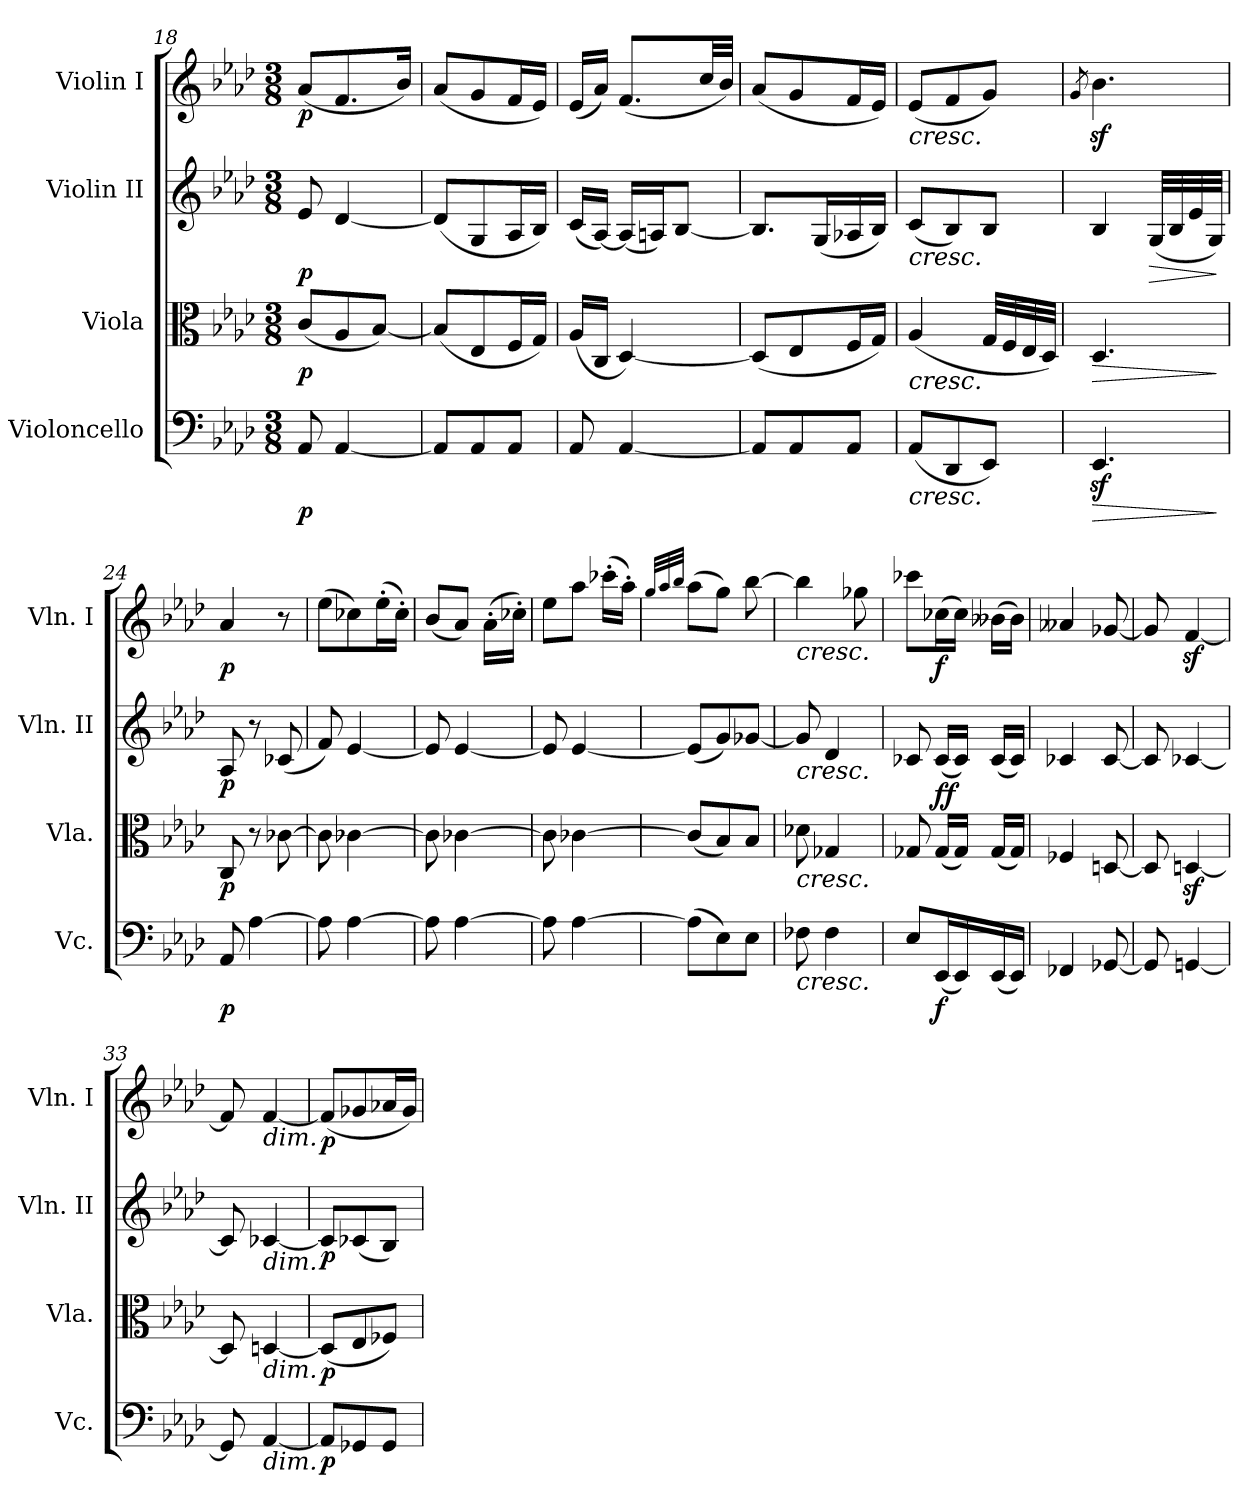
**kern	**dynam	**kern	**dynam	**kern	**dynam	**kern	**dynam
*part4	*part4	*part3	*part3	*part2	*part2	*part1	*part1
*staff4	*staff4	*staff3	*staff3	*staff2	*staff2	*staff1	*staff1
*I"Violoncello	*	*I"Viola	*	*I"Violin II	*	*I"Violin I	*
*I'Vc.	*	*I'Vla.	*	*I'Vln. II	*	*I'Vln. I	*
*clefF4	*	*clefC3	*	*clefG2	*	*clefG2	*
*k[b-e-a-d-]	*	*k[b-e-a-d-]	*	*k[b-e-a-d-]	*	*k[b-e-a-d-]	*
*A-:	*	*A-:	*	*A-:	*	*A-:	*
*M3/8	*	*M3/8	*	*M3/8	*	*M3/8	*
=18	=18	=18	=18	=18	=18	=18	=18
8AA-	p	(8cL	p	8e-	p	(8a-L	p
[4AA-	.	8A-	.	[4d-	.	8.f	.
.	.	[8B-J)	.	.	.	.	.
.	.	.	.	.	.	16b-Jk)	.
=19	=19	=19	=19	=19	=19	=19	=19
8AA-L]	.	(8B-L]	.	(8d-L]	.	(8a-L	.
8AA-	.	8E-	.	8G	.	8g	.
8AA-J	.	16FL	.	16A-L	.	16fL	.
.	.	16GJJ)	.	16B-JJ)	.	16e-JJ)	.
=20	=20	=20	=20	=20	=20	=20	=20
8AA-	.	(16A-LL	.	(16cLL	.	(16e-LL	.
.	.	16CJJ	.	[16A-JJ)	.	16a-JJ)	.
[4AA-	.	[4D-)	.	(16A-LL]	.	(8.fL	.
.	.	.	.	16AnJ)	.	.	.
.	.	.	.	[8B-J	.	.	.
.	.	.	.	.	.	32ccLL	.
.	.	.	.	.	.	32b-JJJ)	.
=21	=21	=21	=21	=21	=21	=21	=21
8AA-L]	.	(8D-L]	.	8.B-L]	.	(8a-L	.
8AA-	.	8E-	.	.	.	8g	.
.	.	.	.	(16GL	.	.	.
8AA-J	.	16FL	.	16A-X	.	16fL	.
.	.	16GJJ)	.	16B-JJ)	.	16e-JJ)	.
=22	=22	=22	=22	=22	=22	=22	=22
!	!	!	!	!	!	!LO:TX:b:i:t=cresc.	!
!	!	!	!	!LO:TX:b:i:t=cresc.	!	!	!
!	!	!LO:TX:b:i:t=cresc.	!	!	!	!	!
!LO:TX:b:i:t=cresc.	!	!	!	!	!	!	!
(8AA-L	.	(4A-	.	(8cL	.	(8e-L	.
8DD-	.	.	.	8B-)	.	8f	.
8EE-J)	.	32GLLL	.	8B-J	.	8gJ)	.
.	.	32F	.	.	.	.	.
.	.	32E-	.	.	.	.	.
.	.	32D-JJJ)	.	.	.	.	.
=23	=23	=23	=23	=23	=23	=23	=23
.	.	.	.	.	.	8qg/	.
!	!LO:HP:b	!	!LO:HP:b	!	!	!	!
4.EE-z	>	4.D-	>	4B-	.	4.b-z	.
!	!	!	!	!	!LO:HP:b	!	!
.	.	.	.	(32GLLL	>	.	.
.	.	.	.	32B-	.	.	.
.	.	.	.	32e-	.	.	.
.	.	.	.	32GJJJ)	.	.	.
.	]	.	]	.	]	.	.
=24	=24	=24	=24	=24	=24	=24	=24
8AA-	p	8C	p	8A-	p	4a-	p
[4A-	.	8r	.	8r	.	.	.
.	.	[8c-X	.	(8c-X	.	8r	.
=25	=25	=25	=25	=25	=25	=25	=25
8A-]	.	8c-]	.	8f)	.	(8ee-L	.
[4A-	.	[4c-X	.	[4e-	.	8cc-X)	.
.	.	.	.	.	.	(16ee-'L	.
.	.	.	.	.	.	16cc-'JJ)	.
=26	=26	=26	=26	=26	=26	=26	=26
8A-]	.	8c-]	.	8e-]	.	(8b-L	.
[4A-	.	[4c-X	.	[4e-	.	8a-J)	.
.	.	.	.	.	.	(16a-'LL	.
.	.	.	.	.	.	16cc-X'JJ)	.
=27	=27	=27	=27	=27	=27	=27	=27
8A-]	.	8c-]	.	8e-]	.	8ee-L	.
[4A-	.	[4c-X	.	[4e-	.	8aa-J	.
.	.	.	.	.	.	(16ccc-X'LL	.
.	.	.	.	.	.	16aa-'JJ)	.
=28	=28	=28	=28	=28	=28	=28	=28
.	.	.	.	.	.	32qqgg/LLL	.
.	.	.	.	.	.	32qqaa-/	.
.	.	.	.	.	.	32qqbb-/JJJ	.
(8A-L]	.	(8c-L]	.	(8e-L]	.	(8aa-L	.
8E-)	.	8B-)	.	8g)	.	8ggJ)	.
8E-J	.	8B-J	.	[8g-XJ	.	[8bb-	.
=29	=29	=29	=29	=29	=29	=29	=29
!	!	!	!	!	!	!LO:TX:b:i:t=cresc.	!
!	!	!	!	!LO:TX:b:i:t=cresc.	!	!	!
!	!	!LO:TX:b:i:t=cresc.	!	!	!	!	!
!LO:TX:b:i:t=cresc.	!	!	!	!	!	!	!
8F-X	.	8d-X	.	8g-]	.	4bb-]	.
4F-	.	4G-X	.	4d-	.	.	.
.	.	.	.	.	.	8gg-X	.
=30	=30	=30	=30	=30	=30	=30	=30
8E-L	.	8G-X	.	8c-X	.	8ccc-XL	.
!	!	!	!LO:DY:a	!	!	!	!
(16EE-L	f	(16G-LL	ff	(16c-LL	.	(16cc-XL	f
16EE-)	.	16G-JJ)	.	16c-JJ)	.	16cc-JJ)	.
(16EE-	.	(16G-LL	.	(16c-LL	.	(16b--XLL	.
16EE-JJ)	.	16G-JJ)	.	16c-JJ)	.	16b--JJ)	.
=31	=31	=31	=31	=31	=31	=31	=31
4FF-X	.	4F-X	.	4c-X	.	4a--X	.
[8GG-X	.	[8Dn	.	[8c-	.	[8g-X	.
=32	=32	=32	=32	=32	=32	=32	=32
8GG-]	.	8D]	.	8c-]	.	8g-]	.
[4GGn	.	[4Dnz>	.	[4c-X	.	[4fz	.
=33	=33	=33	=33	=33	=33	=33	=33
8GG]	.	8D]	.	8c-]	.	8f]	.
!	!	!	!	!	!	!LO:TX:b:i:t=dim.	!
!	!	!	!	!LO:TX:b:i:t=dim.	!	!	!
!	!	!LO:TX:b:i:t=dim.	!	!	!	!	!
!LO:TX:b:i:t=dim.	!	!	!	!	!	!	!
[4AA-	.	[4Dn	.	[4c-X	.	[4f	.
=34	=34	=34	=34	=34	=34	=34	=34
8AA-L]	p	(8DL]	p	8c-L]	p	(8fL]	p
8GG-X	.	8E-	.	(8c-X	.	8g-X	.
8GG-J	.	8F-XJ)	.	8B-J)	.	16a-XL	.
.	.	.	.	.	.	16g-JJ)	.
=	=	=	=	=	=	=	=
*-	*-	*-	*-	*-	*-	*-	*-
